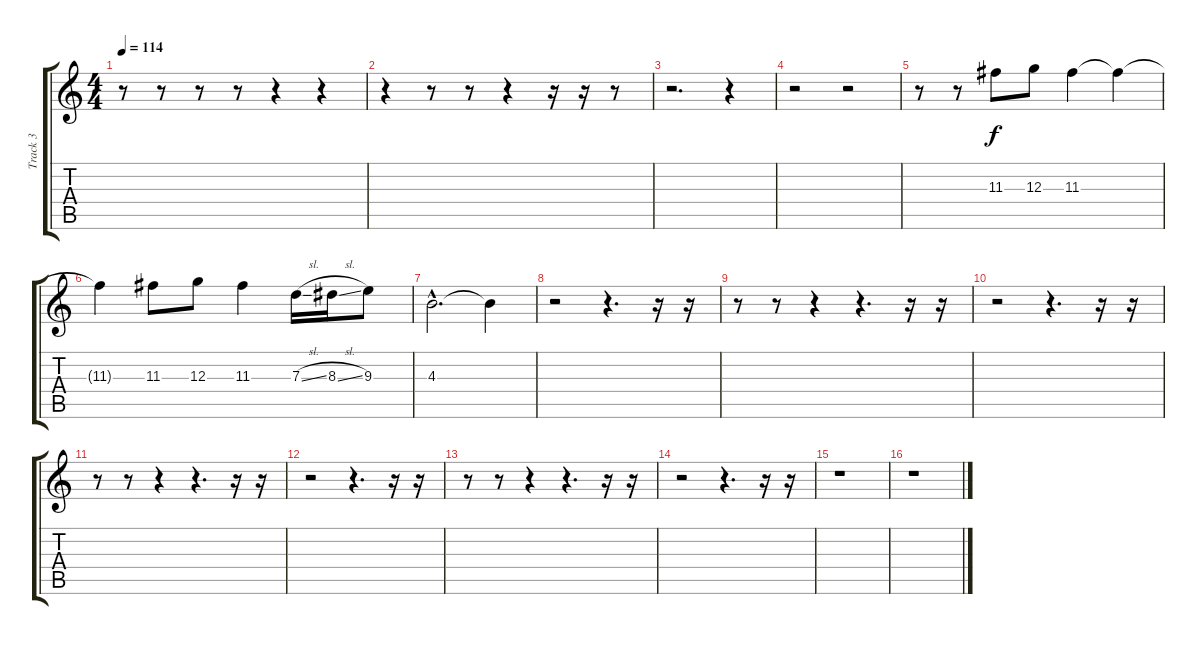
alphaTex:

\track ("Track 3" "Track 3") {instrument distortionguitar}
\staff {score tabs}
\tuning (E4 B3 G3 D3 A2 D2) {hide}
\ts (4 4)
\tempo 114
\clef g2
\ks c
r.8{dy f instrument distortionguitar} r.8 r.8 r.8 r.4 r.4 |
r.4 r.8 r.8 r.4 r.16 r.16 r.8 |
r.2{d} r.4 |
r.2 r.2 |
r.8 r.8 11.3.8 12.3.8 11.3.4 11.3{t}.4 |
11.3{t}.4 11.3.8 12.3.8 11.3.4 7.3{sl}.16 8.3{sl}.16 9.3.8 |
4.3{hac}.2{d} 4.3{t}.4 |
r.2 r.4{d} r.16 r.16 |
r.8 r.8 r.4 r.4{d} r.16 r.16 |
r.2 r.4{d} r.16 r.16 |
r.8 r.8 r.4 r.4{d} r.16 r.16 |
r.2 r.4{d} r.16 r.16 |
r.8 r.8 r.4 r.4{d} r.16 r.16 |
r.2 r.4{d} r.16 r.16 |
r.1 |
r.1
